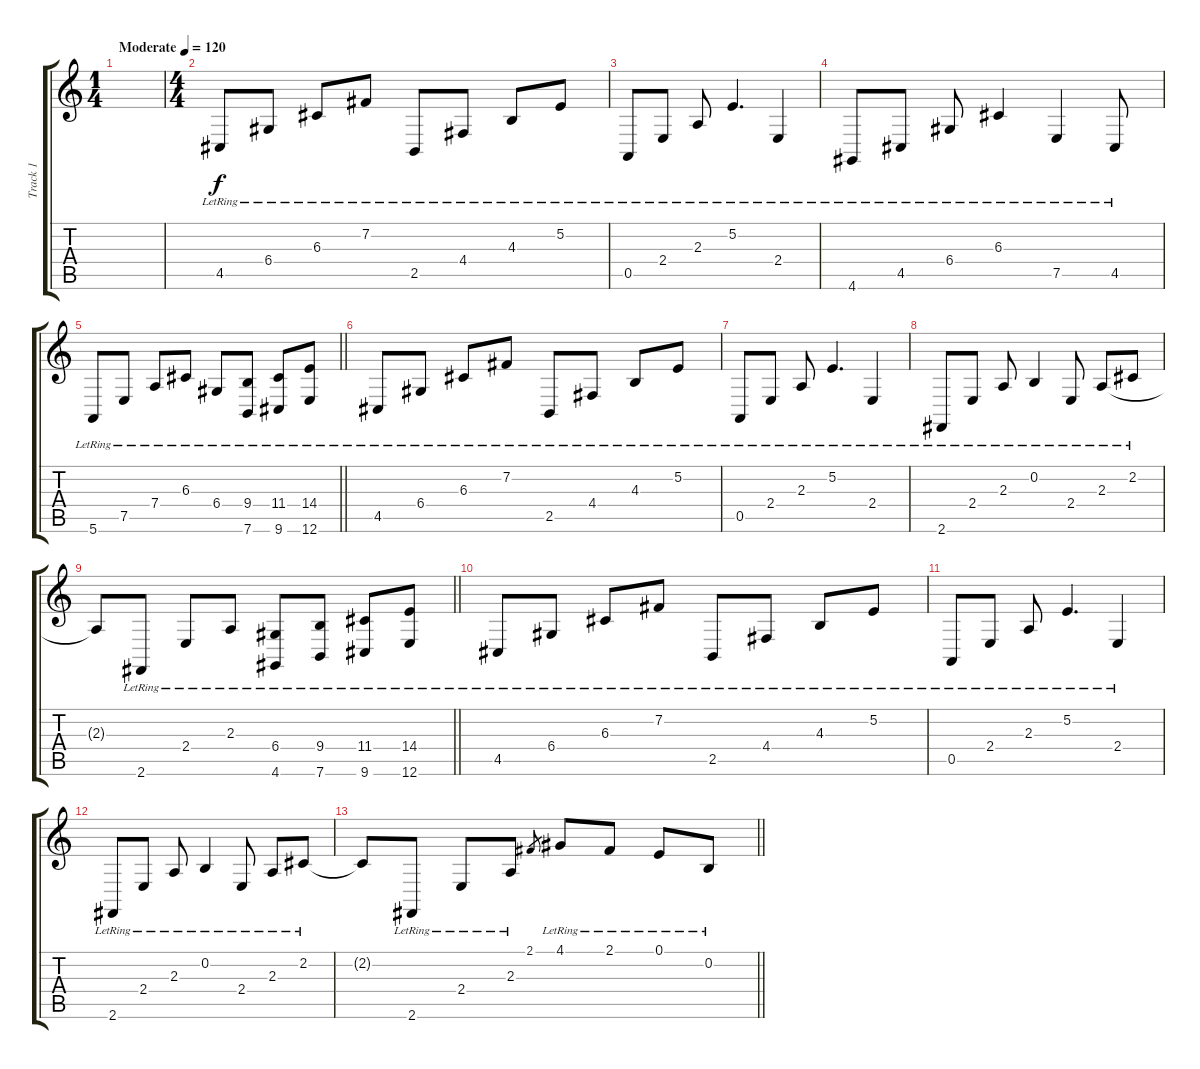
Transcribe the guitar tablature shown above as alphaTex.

\track ("Track 1" "Track 1") {instrument brightacousticpiano}
\staff {score tabs}
\tuning (E4 B3 G3 D3 A2 E2) {hide}
\ts (1 4)
\tempo (120 "Moderate")
\clef g2
\ks c
|
\ts (4 4)
4.5{lr}.8 6.4{lr}.8 6.3{lr}.8 7.2{lr}.8 2.5{lr}.8 4.4{lr}.8 4.3{lr}.8 5.2{lr}.8 |
0.5{lr}.8 2.4{lr}.8 2.3{lr}.8 5.2{lr}.4{d} 2.4{lr}.4 |
4.6{lr}.8 4.5{lr}.8 6.4{lr}.8 6.3{lr}.4 7.5{lr}.4 4.5{lr}.8 |
\barLineRight lightlight
5.6{lr}.8 7.5{lr}.8 7.4{lr}.8 6.3{lr}.8 6.4{lr}.8 (9.4{lr} 7.6).8 (11.4{lr} 9.6).8 (14.4{lr} 12.6).8 |
4.5{lr}.8 6.4{lr}.8 6.3{lr}.8 7.2{lr}.8 2.5{lr}.8 4.4{lr}.8 4.3{lr}.8 5.2{lr}.8 |
0.5{lr}.8 2.4{lr}.8 2.3{lr}.8 5.2{lr}.4{d} 2.4{lr}.4 |
2.6{lr}.8 2.4{lr}.8 2.3{lr}.8 0.2{lr}.4 2.4{lr}.8 2.3{lr}.8 2.2{lr}.8 |
\barLineRight lightlight
2.3{t}.8 2.6{lr}.8 2.4{lr}.8 2.3{lr}.8 (6.4{lr} 4.6).8 (9.4{lr} 7.6{lr}).8 (11.4{lr} 9.6{lr}).8 (14.4{lr} 12.6{lr}).8 |
4.5{lr}.8 6.4{lr}.8 6.3{lr}.8 7.2{lr}.8 2.5{lr}.8 4.4{lr}.8 4.3{lr}.8 5.2{lr}.8 |
0.5{lr}.8 2.4{lr}.8 2.3{lr}.8 5.2{lr}.4{d} 2.4{lr}.4 |
2.6{lr}.8 2.4{lr}.8 2.3{lr}.8 0.2{lr}.4 2.4{lr}.8 2.3{lr}.8 2.2{lr}.8 |
\barLineRight lightlight
2.2{t}.8 2.6{lr}.8 2.4{lr}.8 2.3{lr}.8 2.1.8{gr} 4.1{lr}.8 2.1{lr}.8 0.1{lr}.8 0.2{lr}.8
